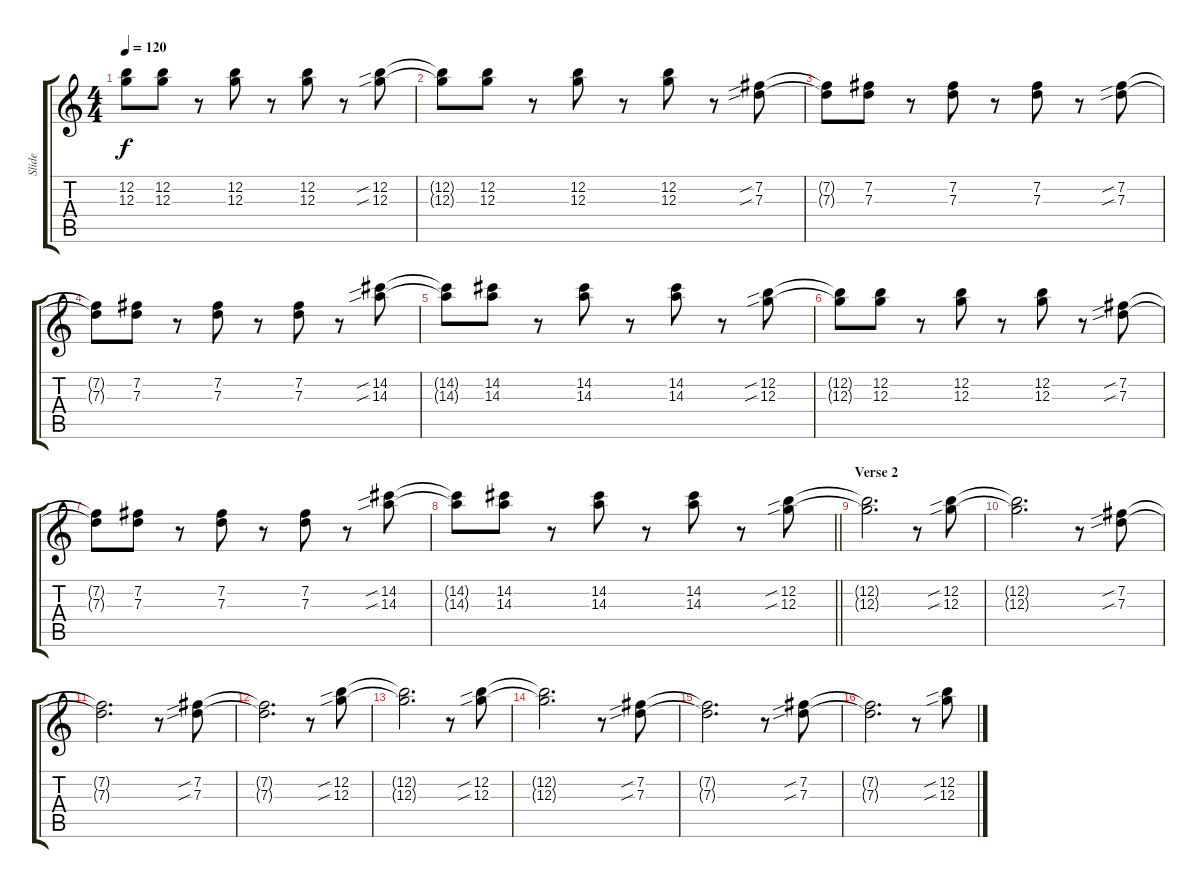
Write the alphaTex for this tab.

\track ("Slide" "Slide") {instrument distortionguitar}
\staff {score tabs}
\tuning (E4 B3 G3 D3 A2 E2) {hide}
\ts (4 4)
\tempo 120
\clef g2
\ks c
(12.2{t} 12.3{t}).8{dy f} (12.2 12.3).8 r.8 (12.2 12.3).8 r.8 (12.2 12.3).8 r.8 (12.2{sib} 12.3{sib}).8 |
(12.2{t} 12.3{t}).8 (12.2 12.3).8 r.8 (12.2 12.3).8 r.8 (12.2 12.3).8 r.8 (7.2{sib} 7.3{sib}).8 |
(7.2{t} 7.3{t}).8 (7.2 7.3).8 r.8 (7.2 7.3).8 r.8 (7.2 7.3).8 r.8 (7.2{sib} 7.3{sib}).8 |
(7.2{t} 7.3{t}).8 (7.2 7.3).8 r.8 (7.2 7.3).8 r.8 (7.2 7.3).8 r.8 (14.2{sib} 14.3{sib}).8 |
(14.2{t} 14.3{t}).8 (14.2 14.3).8 r.8 (14.2 14.3).8 r.8 (14.2 14.3).8 r.8 (12.2{sib} 12.3{sib}).8 |
(12.2{t} 12.3{t}).8 (12.2 12.3).8 r.8 (12.2 12.3).8 r.8 (12.2 12.3).8 r.8 (7.2{sib} 7.3{sib}).8 |
(7.2{t} 7.3{t}).8 (7.2 7.3).8 r.8 (7.2 7.3).8 r.8 (7.2 7.3).8 r.8 (14.2{sib} 14.3{sib}).8 |
\barLineRight lightlight
(14.2{t} 14.3{t}).8 (14.2 14.3).8 r.8 (14.2 14.3).8 r.8 (14.2 14.3).8 r.8 (12.2{sib} 12.3{sib}).8 |
\section ("" "Verse 2")
(12.2{t} 12.3{t}).2{d} r.8 (12.2{sib} 12.3{sib}).8 |
(12.2{t} 12.3{t}).2{d} r.8 (7.2{sib} 7.3{sib}).8 |
(7.2{t} 7.3{t}).2{d} r.8 (7.2{sib} 7.3{sib}).8 |
(7.2{t} 7.3{t}).2{d} r.8 (12.2{sib} 12.3{sib}).8 |
(12.2{t} 12.3{t}).2{d} r.8 (12.2{sib} 12.3{sib}).8 |
(12.2{t} 12.3{t}).2{d} r.8 (7.2{sib} 7.3{sib}).8 |
(7.2{t} 7.3{t}).2{d} r.8 (7.2{sib} 7.3{sib}).8 |
(7.2{t} 7.3{t}).2{d} r.8 (12.2{sib} 12.3{sib}).8
